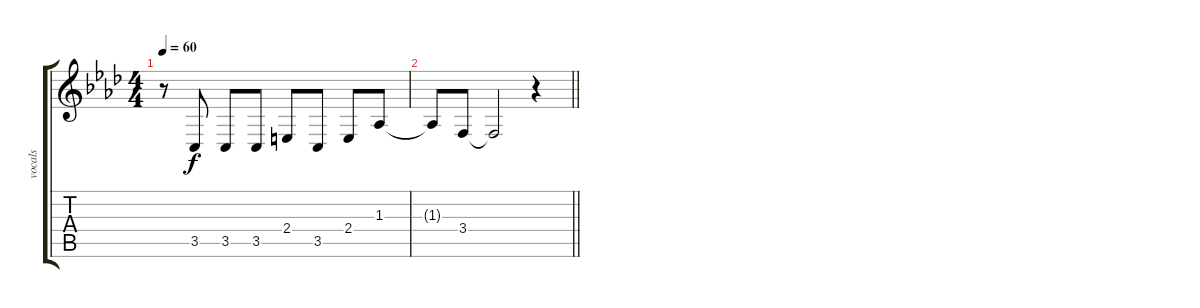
\track ("vocals" "vocals") {instrument clarinet}
\staff {score tabs}
\tuning (E4 B3 G3 D3 A2 E2) {hide}
\ts (4 4)
\tempo 60
\clef g2
\ks fminor
r.8{dy f} 3.5.8 3.5.8 3.5.8 2.4.8 3.5.8 2.4.8 1.3.8 |
\barLineRight lightlight
1.3{t}.8 3.4.8 3.4{t}.2 r.4
